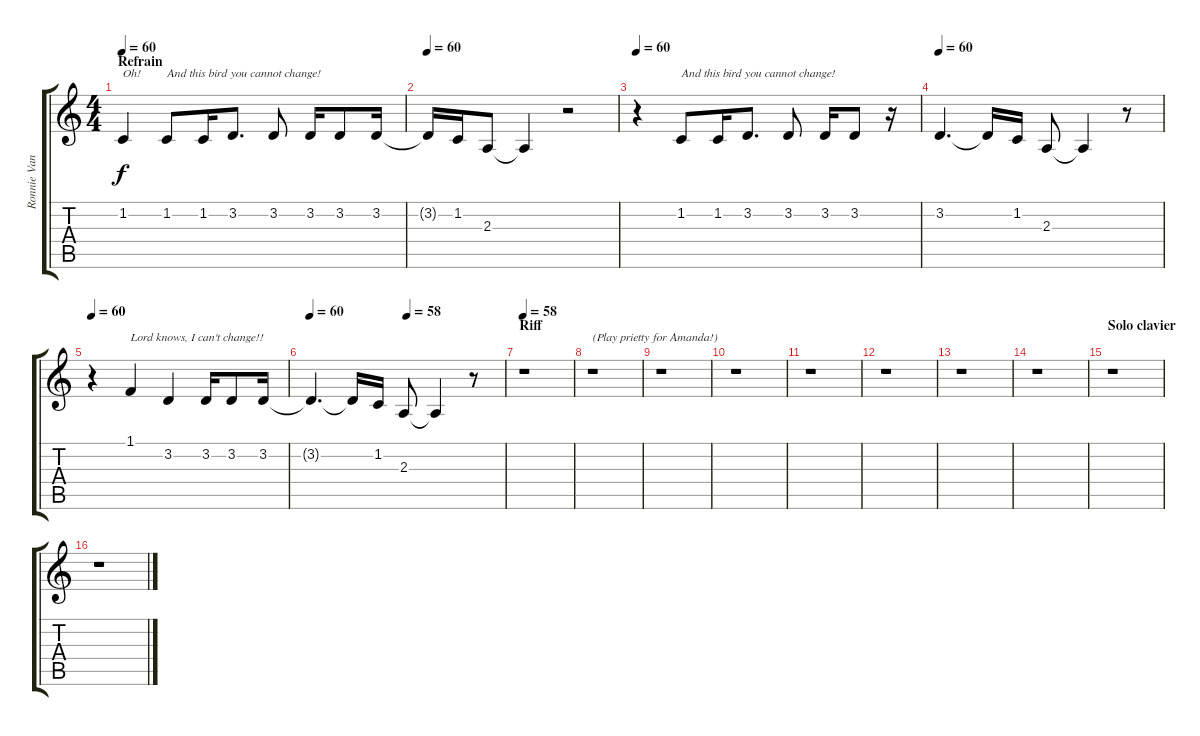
\track ("Ronnie Van Zant (vocal)" "Ronnie Van") {instrument lead2sawtooth}
\staff {score tabs}
\tuning (E4 B3 G3 D3 A2 E2) {hide}
\ts (4 4)
\section ("" "Refrain")
\tempo 60
\clef g2
\ks c
1.2.4{txt "Oh!" dy f} 1.2.8{txt "And this bird you cannot change!"} 1.2.16 3.2.8{d} 3.2.8 3.2.16 3.2.8 3.2.16 |
\tempo 60
3.2{t}.16 1.2.16 2.3.8 2.3{t}.4 r.2 |
\tempo 60
r.4 1.2.8{txt "And this bird you cannot change!"} 1.2.16 3.2.8{d} 3.2.8 3.2.16 3.2.8 r.16 |
\tempo 60
3.2.4{d} 3.2{t}.16 1.2.16 2.3.8 2.3{t}.4 r.8 |
\tempo 60
r.4 1.1.4{txt "Lord knows, I can't change!!"} 3.2.4 3.2.16 3.2.8 3.2.16 |
\tempo (58 0.5)
\tempo 60
3.2{t}.4{d} 3.2{t}.16 1.2.16 2.3.8 2.3{t}.4 r.8 |
\section ("" "Riff")
\tempo 58
r.1 |
r.1{txt "(Play prietty for Amanda!)"} |
r.1 |
r.1 |
r.1 |
r.1 |
r.1 |
r.1 |
\section ("" "Solo clavier")
r.1 |
r.1
